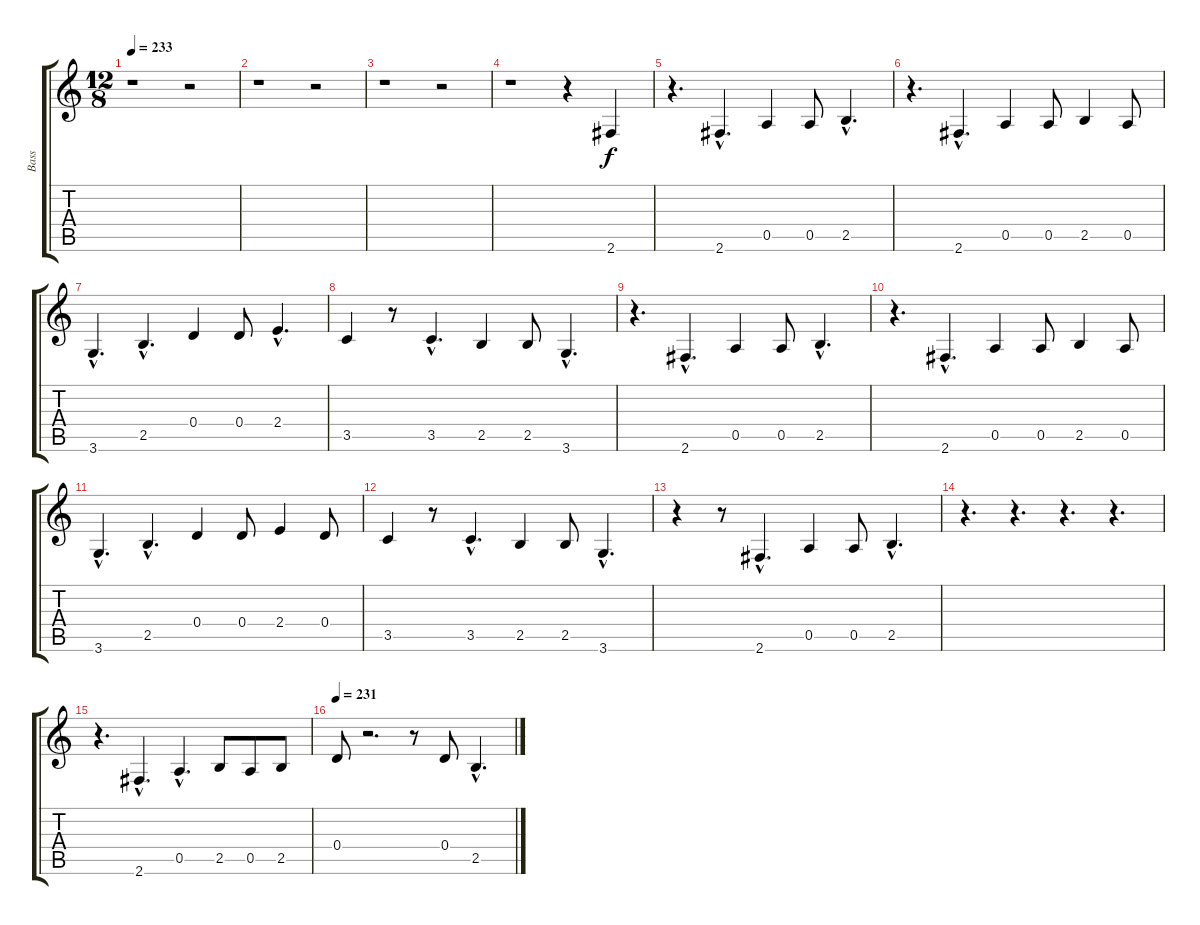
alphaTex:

\track ("Bass" "Bass") {instrument electricbassfinger}
\staff {score tabs}
\tuning (E4 B3 G3 D3 A2 E2) {hide}
\ts (12 8)
\tempo 233
\clef g2
\ks c
r.1{dy f instrument electricbassfinger} r.2 |
r.1 r.2 |
r.1 r.2 |
r.1 r.4 2.6.4 |
r.4{d} 2.6{hac}.4{d} 0.5.4 0.5.8 2.5{hac}.4{d} |
r.4{d} 2.6{hac}.4{d} 0.5.4 0.5.8 2.5.4 0.5.8 |
3.6{hac}.4{d} 2.5{hac}.4{d} 0.4.4 0.4.8 2.4{hac}.4{d} |
3.5.4 r.8 3.5{hac}.4{d} 2.5.4 2.5.8 3.6{hac}.4{d} |
r.4{d} 2.6{hac}.4{d} 0.5.4 0.5.8 2.5{hac}.4{d} |
r.4{d} 2.6{hac}.4{d} 0.5.4 0.5.8 2.5.4 0.5.8 |
3.6{hac}.4{d} 2.5{hac}.4{d} 0.4.4 0.4.8 2.4.4 0.4.8 |
3.5.4 r.8 3.5{hac}.4{d} 2.5.4 2.5.8 3.6{hac}.4{d} |
r.4 r.8 2.6{hac}.4{d} 0.5.4 0.5.8 2.5{hac}.4{d} |
r.4{d} r.4{d} r.4{d} r.4{d} |
r.4{d} 2.6{hac}.4{d} 0.5{hac}.4{d} 2.5.8 0.5.8 2.5.8 |
\tempo 231
0.4.8 r.2{d} r.8 0.4.8 2.5{hac}.4{d}
